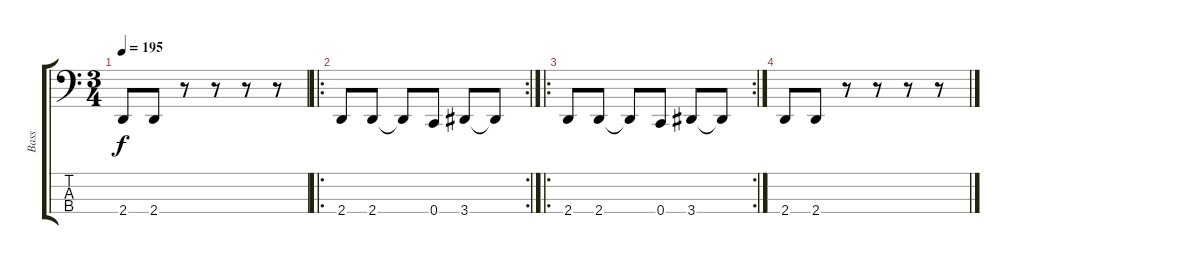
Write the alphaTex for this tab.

\track ("Bass" "Bass") {instrument electricbasspick}
\staff {score tabs}
\tuning (Eb2 Bb1 F1 C1) {hide}
\ts (3 4)
\tempo 195
\clef f4
\ks c
2.4.8{dy f} 2.4.8 r.8 r.8 r.8 r.8 |
\ro
\rc 2
2.4.8 2.4.8 2.4{t}.8 0.4.8 3.4.8 3.4{t}.8 |
\ro
\rc 2
2.4.8 2.4.8 2.4{t}.8 0.4.8 3.4.8 3.4{t}.8 |
2.4.8 2.4.8 r.8 r.8 r.8 r.8
